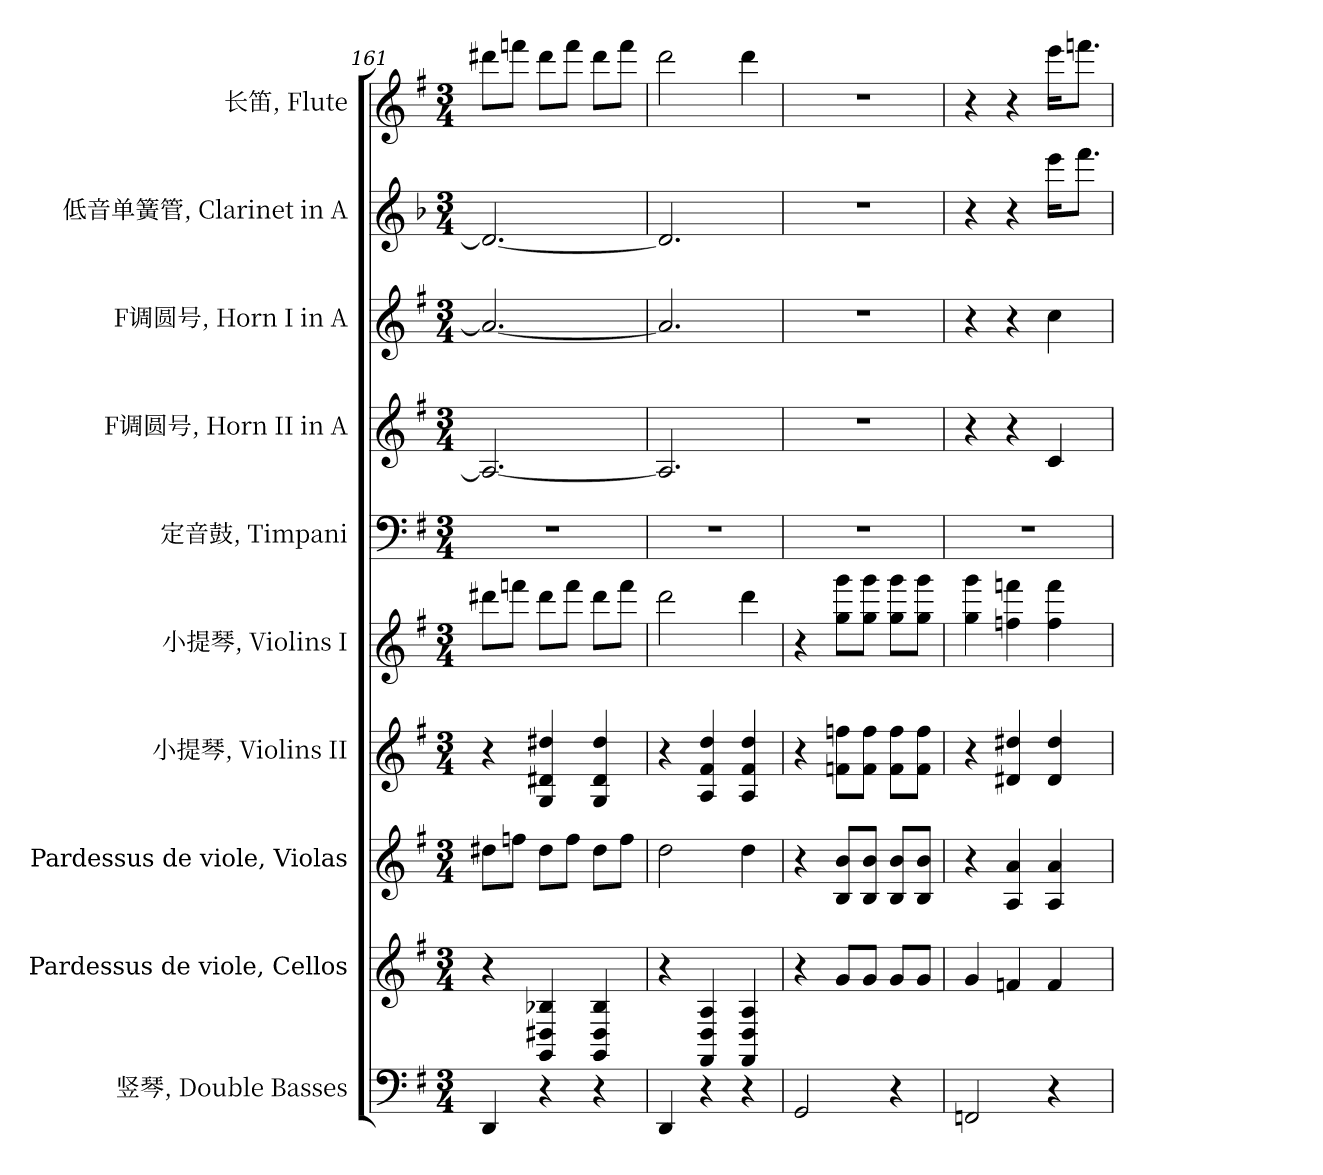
**kern	**kern	**kern	**kern	**kern	**kern	**kern	**kern	**kern	**kern
*part10	*part9	*part8	*part7	*part6	*part5	*part4	*part3	*part2	*part1
*staff10	*staff9	*staff8	*staff7	*staff6	*staff5	*staff4	*staff3	*staff2	*staff1
*I"竖琴, Double Basses	*I"Pardessus de viole, Cellos	*I"Pardessus de viole, Violas	*I"小提琴, Violins II	*I"小提琴, Violins I	*I"定音鼓, Timpani	*I"F调圆号, Horn II in A	*I"F调圆号, Horn I in A	*I"低音单簧管, Clarinet in A	*I"长笛, Flute
*	*I'Pds. v.	*I'Pds. v.	*I'Vln.	*I'Vln.	*I'Timp.	*I'F Hn.	*I'F Hn.	*	*I'Fl.
!!LO:PB:g=z
*clefF4	*clefG2	*clefG2	*clefG2	*clefG2	*clefF4	*clefG2	*clefG2	*clefG2	*clefG2
*	*	*	*	*	*	*ITrd4c7	*ITrd4c7	*ITrd8c14	*
*k[f#]	*k[f#]	*k[f#]	*k[f#]	*k[f#]	*k[f#]	*k[]	*k[]	*k[b-]	*k[f#]
*M3/4	*M3/4	*M3/4	*M3/4	*M3/4	*M3/4	*M3/4	*M3/4	*M3/4	*M3/4
*MM172	*MM172	*MM172	*MM172	*MM172	*MM172	*MM172	*MM172	*MM172	*MM172
=161	=161	=161	=161	=161	=161	=161	=161	=161	=161
4DD/	4r	8dd#X\L	4r	8ddd#X\L	2.r	2.D/_	2.d/_	2.D/_	8ddd#X\L
.	.	8ffn\J	.	8fffn\J	.	.	.	.	8fffn\J
4r	4GG/ 4D#X/ 4B-X/	8dd#\L	4G/ 4d#X/ 4dd#X/	8ddd#\L	.	.	.	.	8ddd#\L
.	.	8ff\J	.	8fff\J	.	.	.	.	8fff\J
*	*	*	*	*	*	*	*	*	*MM196
4r	4GG/ 4D#/ 4B-/	8dd#\L	4G/ 4d#/ 4dd#/	8ddd#\L	.	.	.	.	8ddd#\L
.	.	8ff\J	.	8fff\J	.	.	.	.	8fff\J
=162	=162	=162	=162	=162	=162	=162	=162	=162	=162
*	*	*	*	*	*	*	*	*	*MM172
4DD/	4r	2dd\	4r	2ddd\	2.r	2.D/]	2.d/]	2.D/]	2ddd\
4r	4FF#/ 4D/ 4A/	.	4A/ 4f#/ 4dd/	.	.	.	.	.	.
*	*	*	*	*	*	*	*	*	*MM196
4r	4FF#/ 4D/ 4A/	4dd\	4A/ 4f#/ 4dd/	4ddd\	.	.	.	.	4ddd\
=163	=163	=163	=163	=163	=163	=163	=163	=163	=163
*	*	*	*	*	*	*	*	*	*MM195
2GG/	4r	4r	4r	4r	2.r	2.r	2.r	2.r	2.r
.	8g/L	8B/ 8b/L	8fn\ 8ffn\L	8gg\ 8ggg\L	.	.	.	.	.
.	8g/J	8B/ 8b/J	8f\ 8ff\J	8gg\ 8ggg\J	.	.	.	.	.
4r	8g/L	8B/ 8b/L	8f\ 8ff\L	8gg\ 8ggg\L	.	.	.	.	.
.	8g/J	8B/ 8b/J	8f\ 8ff\J	8gg\ 8ggg\J	.	.	.	.	.
=164	=164	=164	=164	=164	=164	=164	=164	=164	=164
2FFn/	4g/	4r	4r	4gg\ 4ggg\	2.r	4r	4r	4r	4r
.	4fn/	4A/ 4a/	4d#X/ 4dd#X/	4ffn\ 4fffn\	.	4r	4r	4r	4r
4r	4f/	4A/ 4a/	4d#/ 4dd#/	4ff\ 4fff\	.	4F/	4f\	16ee\KL	16eee\KL
.	.	.	.	.	.	.	.	8.ff\J	8.fffn\J
=	=	=	=	=	=	=	=	=	=
*-	*-	*-	*-	*-	*-	*-	*-	*-	*-
